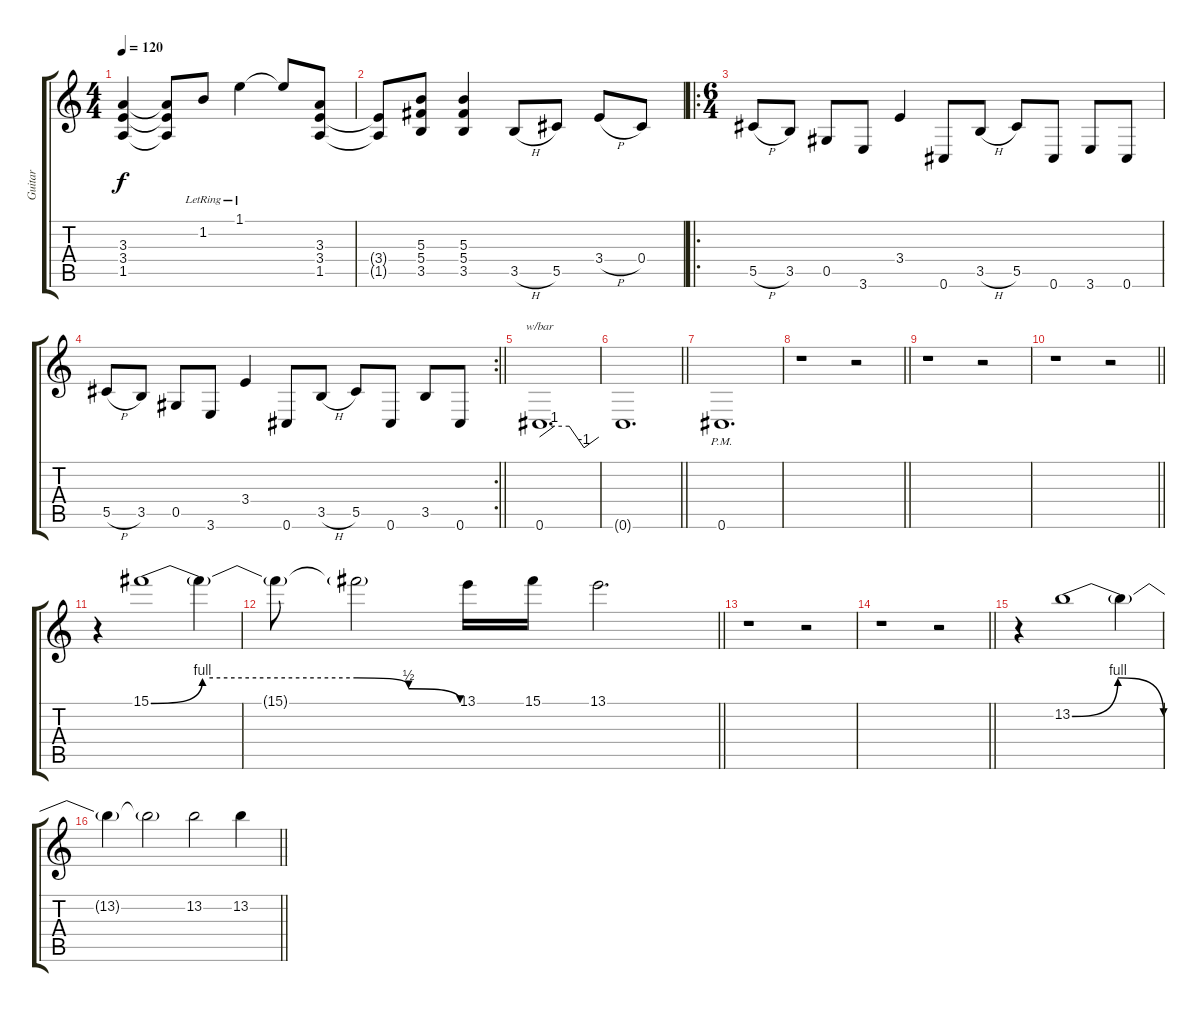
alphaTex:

\track ("Guitar" "Guitar") {instrument overdrivenguitar}
\staff {score tabs}
\tuning (Eb4 Bb3 Gb3 Db3 Ab2 Db2) {hide}
\ts (4 4)
\tempo 120
\clef g2
\ks c
(3.3 3.4 1.5).4{dy f} (3.3{t} 3.4{t} 1.5{t}).8 1.2{lr}.8 1.1{lr}.4 1.1{t}.8 (3.3 3.4 1.5).8 |
(3.4{t} 1.5{t}).8 (5.3 5.4 3.5).8 (5.3 5.4 3.5).4 3.5{h}.8 5.5.8 3.4{h}.8 0.4.8 |
\ro
\ts (6 4)
5.5{h}.8 3.5.8 0.5.8 3.6.8 3.4.4 0.6.8 3.5{h}.8 5.5.8 0.6.8 3.6.8 0.6.8 |
\rc 2
\barLineRight lightlight
5.5{h}.8 3.5.8 0.5.8 3.6.8 3.4.4 0.6.8 3.5{h}.8 5.5.8 0.6.8 3.5.8 0.6.8 |
0.6.1{d tbe (custom default 0 0 15 4 30 4 45 -4 60 0)} |
\barLineRight lightlight
0.6{t}.1{d} |
0.6{pm}.1{d} |
\barLineRight lightlight
r.1 r.2 |
r.1 r.2 |
\barLineRight lightlight
r.1 r.2 |
r.4 15.1{be (custom 0 0 10 4 40 4 50 2 60 0)}.1 15.1{t}.4 |
\barLineRight lightlight
15.1{t}.8 15.1{t}.2 13.1.16 15.1.16 13.1.2{d} |
r.1 r.2 |
\barLineRight lightlight
r.1 r.2 |
r.4 13.2{be (bendrelease 0 0 10 4 40 4 60 0)}.1 13.2{t}.4 |
\barLineRight lightlight
13.2{t}.4 13.2{t}.2 13.2.2 13.2.4
